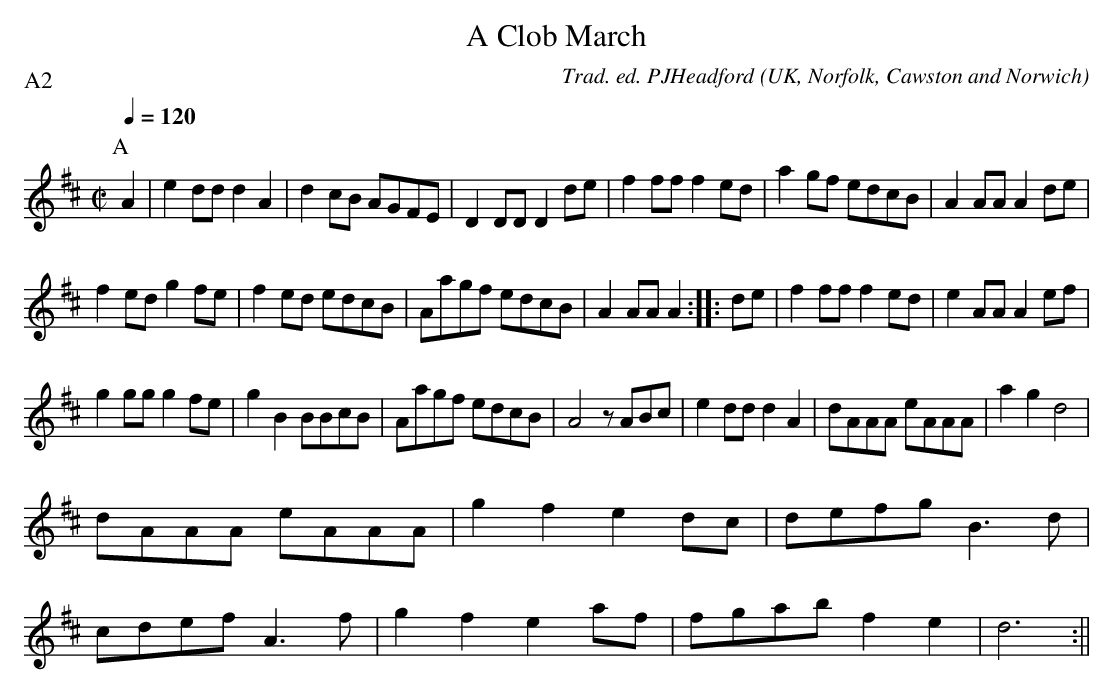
X:1
T:Clob March, A
C:Trad. ed. PJHeadford
O:UK, Norfolk, Cawston and Norwich
P:A2
M:C|
L:1/8
Q:1/4=120
K:D
P:A
A2|e2dd d2A2|d2cB AGFE|D2DD D2de|f2ff f2ed|a2gf edcB|A2AA A2de|
f2ed g2fe|f2 ed edcB|Aagf edcB|A2AA A2:||:de|f2ff f2ed|e2AA A2ef|
g2gg g2fe|g2B2 BBcB|Aagf edcB|A4zABc|e2dd d2A2|dAAA eAAA|a2g2 d4|
dAAA eAAA|g2f2 e2dc|defg B3d|
cdef A3f|g2f2 e2af|fgab f2e2|d6:||
